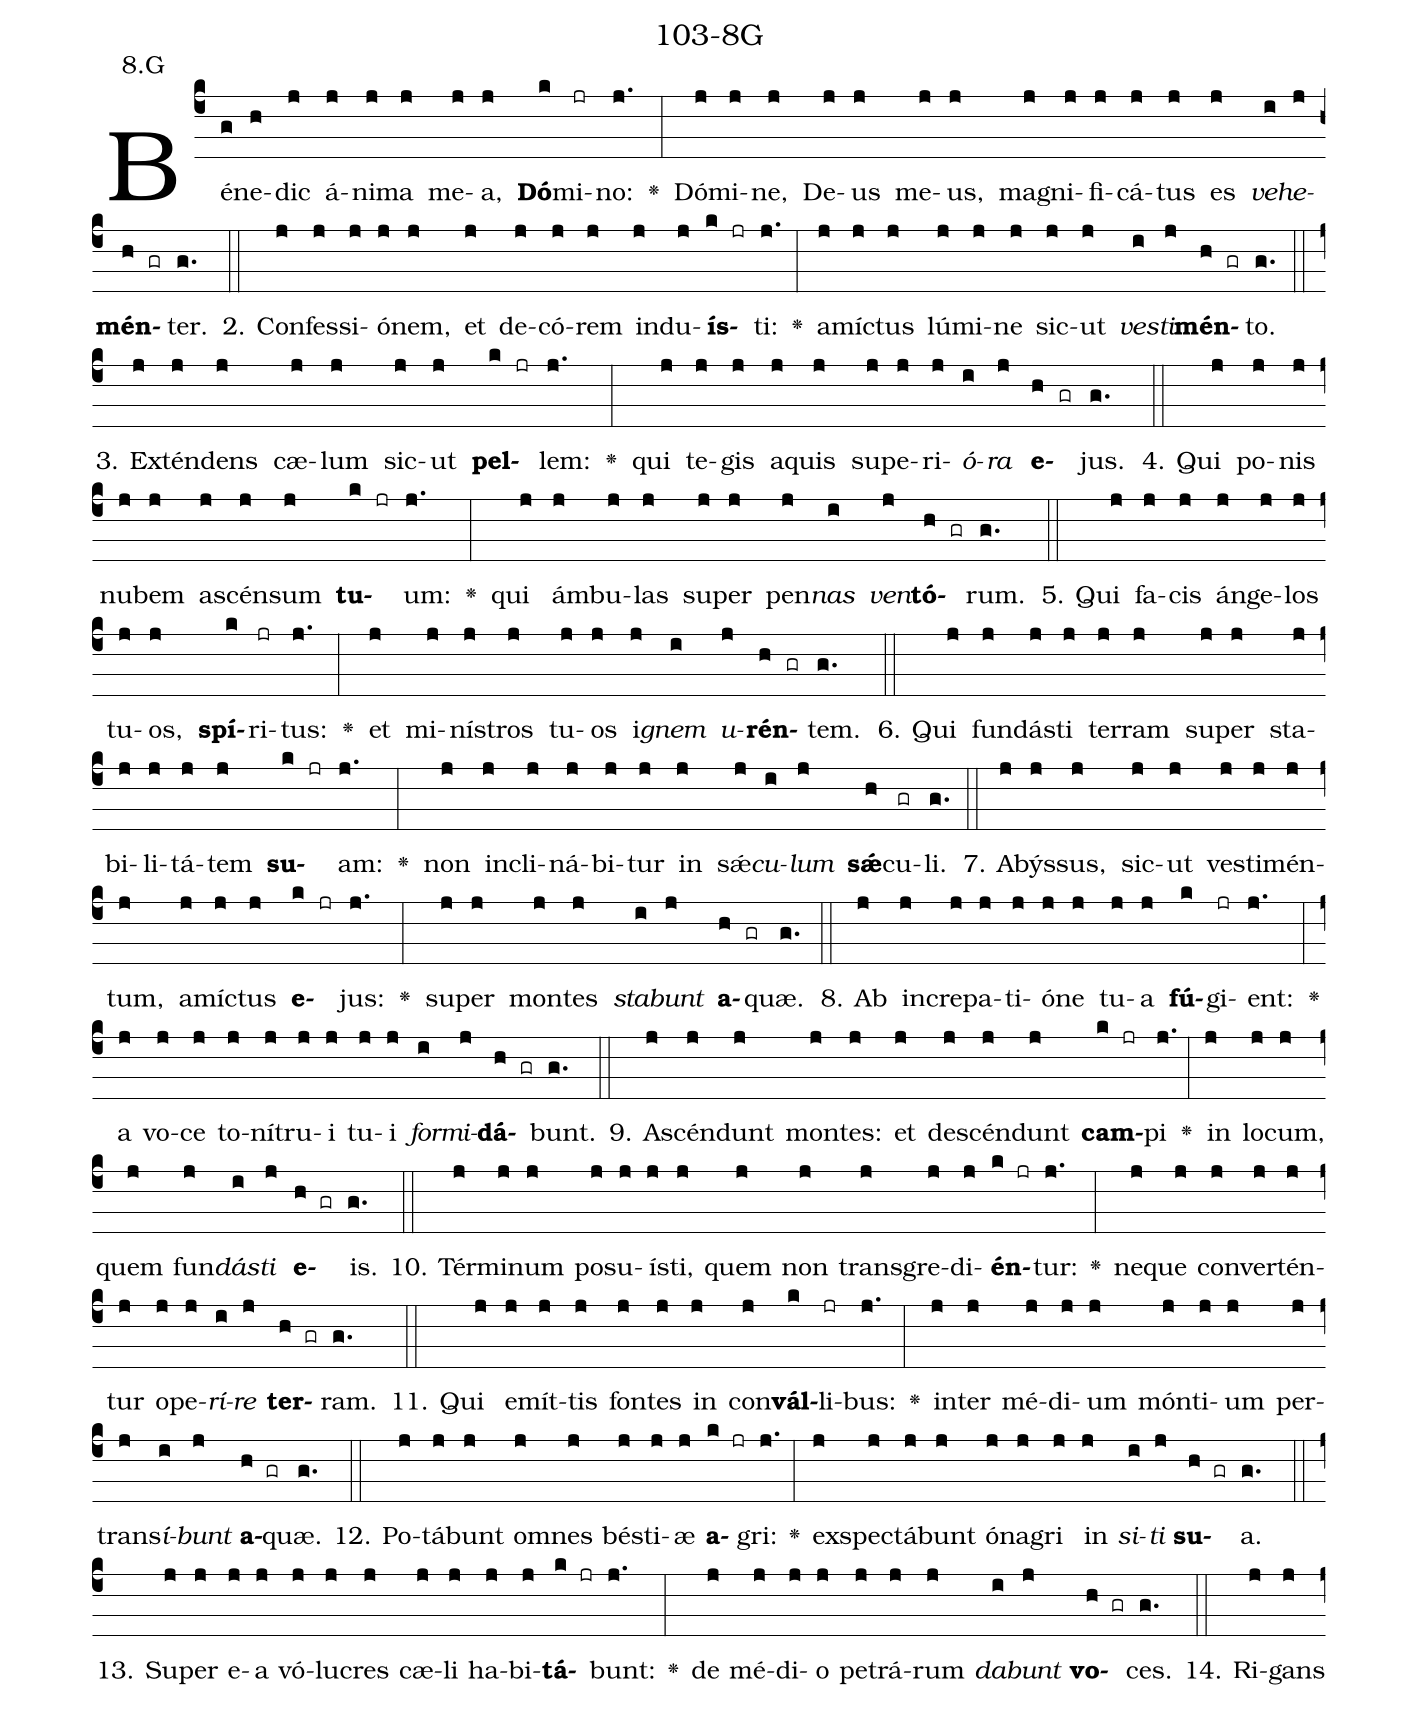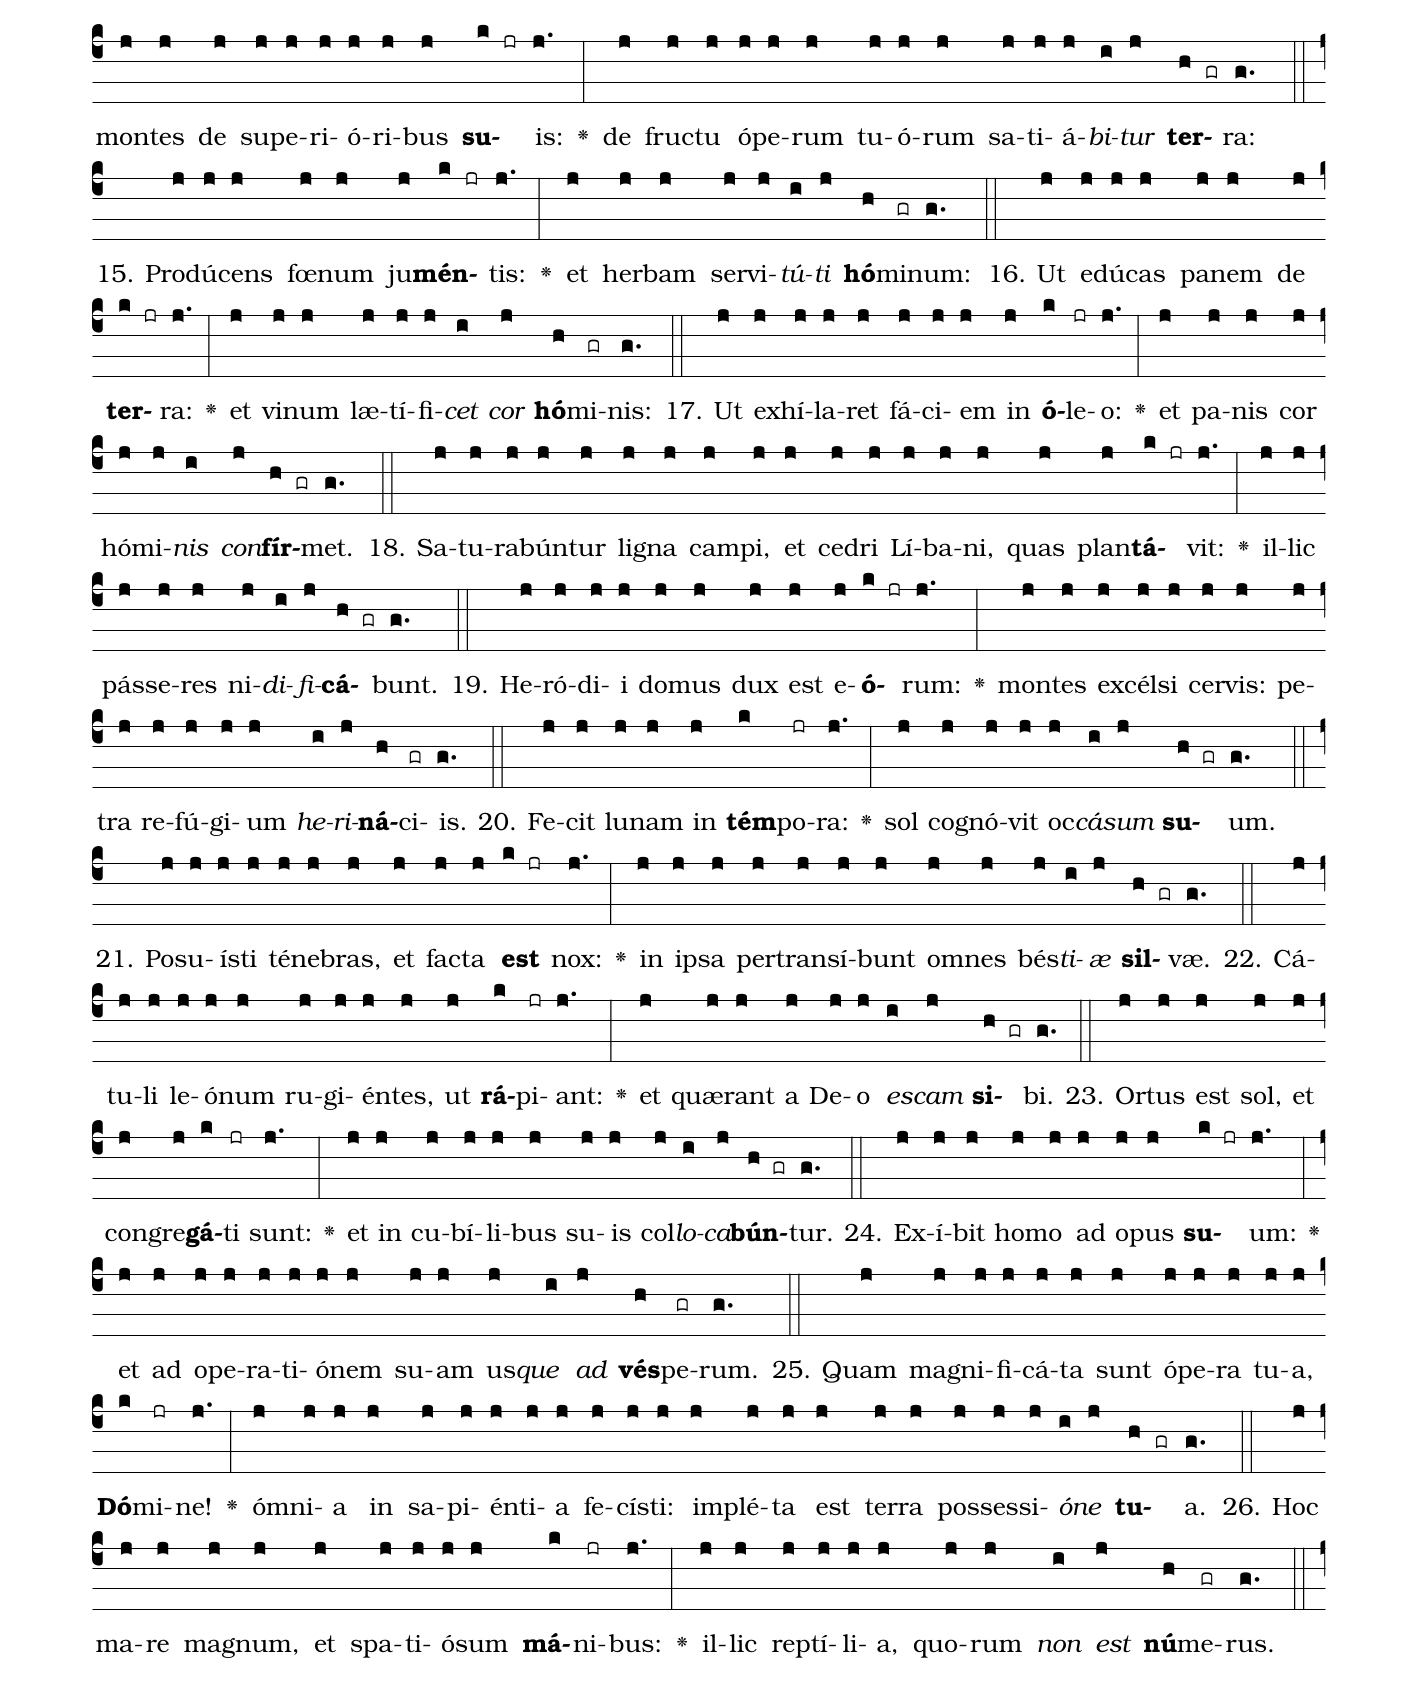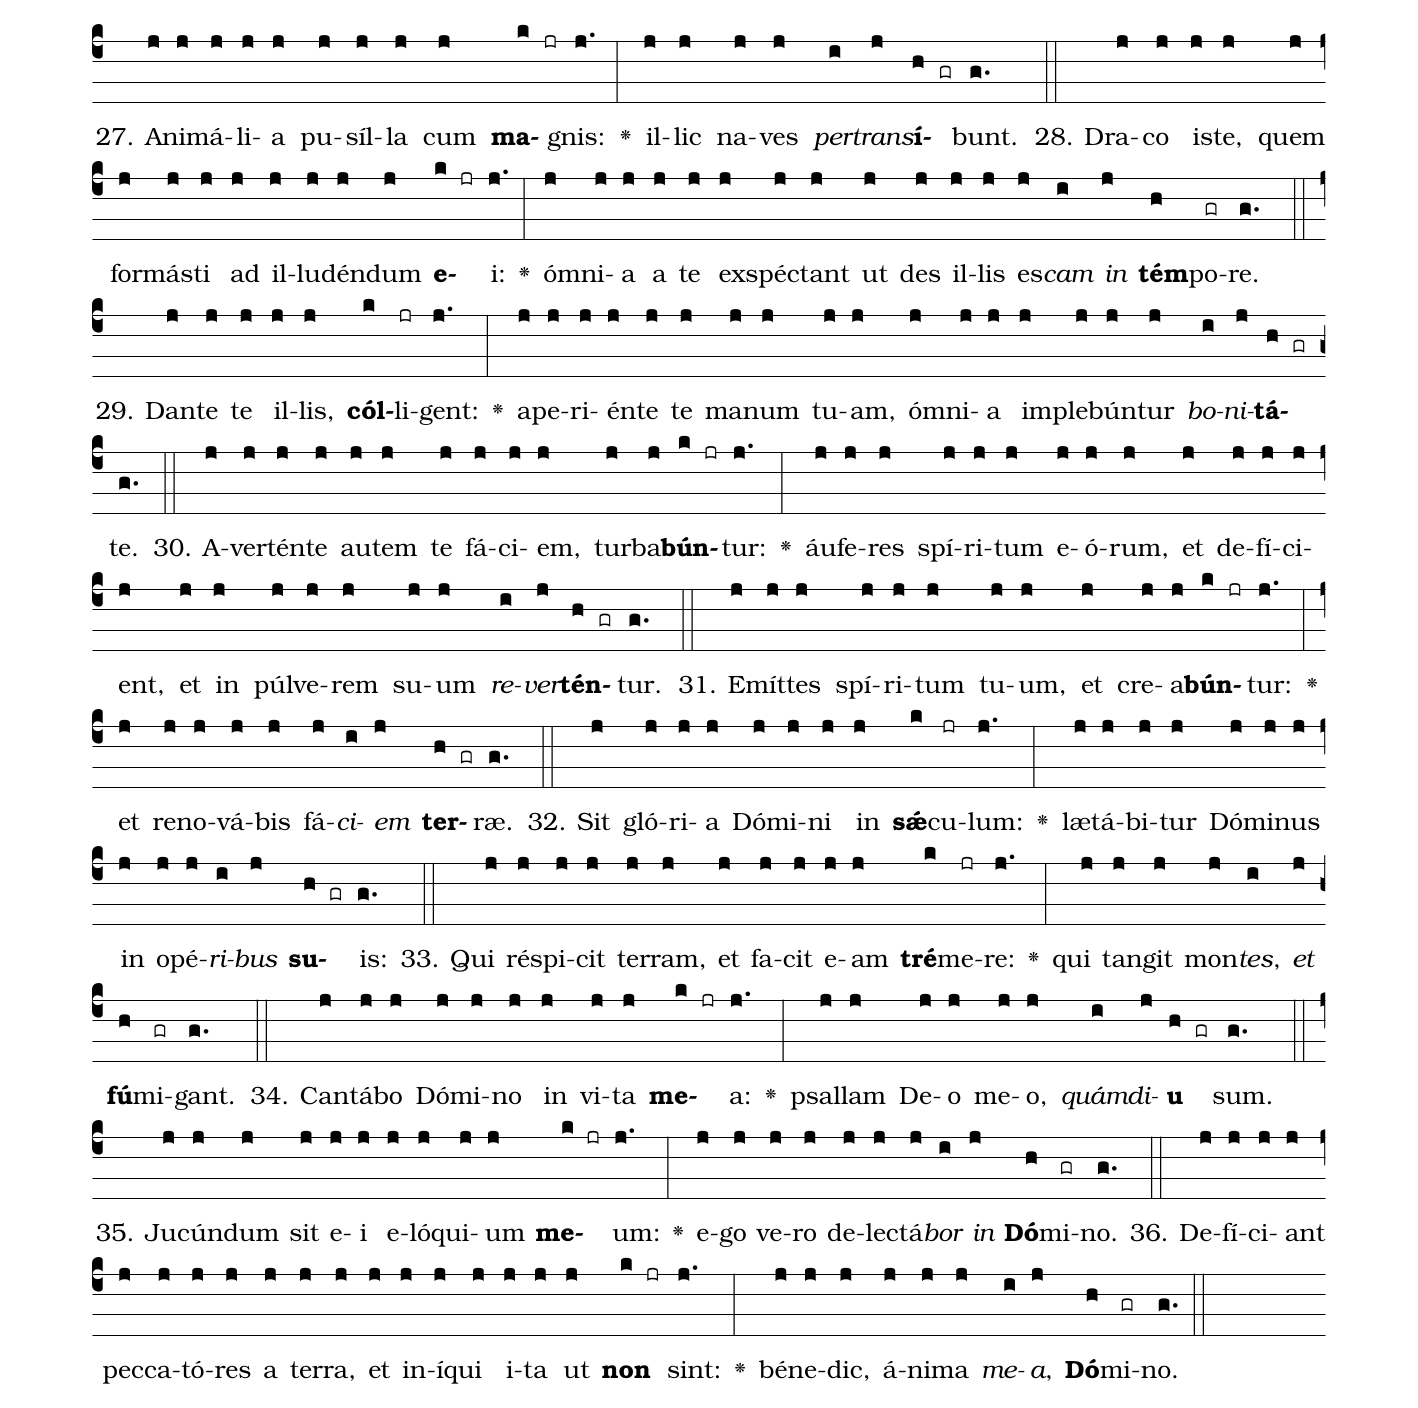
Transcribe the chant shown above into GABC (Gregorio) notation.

name: 103-8G;
annotation: 8.G;
%%
(c4)Bé(g)ne(h)dic(j) á(j)ni(j)ma(j) me(j)a,(j) <b>Dó</b>(k)mi(jr)no:(j.) <v>\greheightstar</v>(:) Dó(j)mi(j)ne,(j) De(j)us(j) me(j)us,(j) ma(j)gni(j)fi(j)cá(j)tus(j) es(j) <i>ve</i>(i)<i>he</i>(j)<b>mén</b>(h gr)ter.(g.) (::)
2. Con(j)fes(j)si(j)ó(j)nem,(j) et(j) de(j)có(j)rem(j) ind(j)u(j)<b>ís</b>(k jr)ti:(j.) <v>\greheightstar</v>(:) a(j)míc(j)tus(j) lú(j)mi(j)ne(j) sic(j)ut(j) <i>ves</i>(i)<i>ti</i>(j)<b>mén</b>(h gr)to.(g.) (::)
3. Ex(j)tén(j)dens(j) cæ(j)lum(j) sic(j)ut(j) <b>pel</b>(k jr)lem:(j.) <v>\greheightstar</v>(:) qui(j) te(j)gis(j) a(j)quis(j) su(j)pe(j)ri(j)<i>ó</i>(i)<i>ra</i>(j) <b>e</b>(h gr)jus.(g.) (::)
4. Qui(j) po(j)nis(j) nu(j)bem(j) a(j)scén(j)sum(j) <b>tu</b>(k jr)um:(j.) <v>\greheightstar</v>(:) qui(j) ám(j)bu(j)las(j) su(j)per(j) pen(j)<i>nas</i>(i) <i>ven</i>(j)<b>tó</b>(h gr)rum.(g.) (::)
5. Qui(j) fa(j)cis(j) án(j)ge(j)los(j) tu(j)os,(j) <b>spí</b>(k)ri(jr)tus:(j.) <v>\greheightstar</v>(:) et(j) mi(j)nís(j)tros(j) tu(j)os(j) i(j)<i>gnem</i>(i) <i>u</i>(j)<b>rén</b>(h gr)tem.(g.) (::)
6. Qui(j) fun(j)dás(j)ti(j) ter(j)ram(j) su(j)per(j) sta(j)bi(j)li(j)tá(j)tem(j) <b>su</b>(k jr)am:(j.) <v>\greheightstar</v>(:) non(j) in(j)cli(j)ná(j)bi(j)tur(j) in(j) sǽ(j)<i>cu</i>(i)<i>lum</i>(j) <b>sǽ</b>(h)cu(gr)li.(g.) (::)
7. A(j)býs(j)sus,(j) sic(j)ut(j) ves(j)ti(j)mén(j)tum,(j) a(j)míc(j)tus(j) <b>e</b>(k jr)jus:(j.) <v>\greheightstar</v>(:) su(j)per(j) mon(j)tes(j) <i>sta</i>(i)<i>bunt</i>(j) <b>a</b>(h gr)quæ.(g.) (::)
8. Ab(j) in(j)cre(j)pa(j)ti(j)ó(j)ne(j) tu(j)a(j) <b>fú</b>(k)gi(jr)ent:(j.) <v>\greheightstar</v>(:) a(j) vo(j)ce(j) to(j)ní(j)tru(j)i(j) tu(j)i(j) <i>for</i>(i)<i>mi</i>(j)<b>dá</b>(h gr)bunt.(g.) (::)
9. A(j)scén(j)dunt(j) mon(j)tes:(j) et(j) de(j)scén(j)dunt(j) <b>cam</b>(k jr)pi(j.) <v>\greheightstar</v>(:) in(j) lo(j)cum,(j) quem(j) fun(j)<i>dás</i>(i)<i>ti</i>(j) <b>e</b>(h gr)is.(g.) (::)
10. Tér(j)mi(j)num(j) po(j)su(j)ís(j)ti,(j) quem(j) non(j) trans(j)gre(j)di(j)<b>én</b>(k jr)tur:(j.) <v>\greheightstar</v>(:) ne(j)que(j) con(j)ver(j)tén(j)tur(j) o(j)pe(j)<i>rí</i>(i)<i>re</i>(j) <b>ter</b>(h gr)ram.(g.) (::)
11. Qui(j) e(j)mít(j)tis(j) fon(j)tes(j) in(j) con(j)<b>vál</b>(k)li(jr)bus:(j.) <v>\greheightstar</v>(:) in(j)ter(j) mé(j)di(j)um(j) món(j)ti(j)um(j) per(j)trans(j)<i>í</i>(i)<i>bunt</i>(j) <b>a</b>(h gr)quæ.(g.) (::)
12. Po(j)tá(j)bunt(j) om(j)nes(j) bés(j)ti(j)æ(j) <b>a</b>(k jr)gri:(j.) <v>\greheightstar</v>(:) ex(j)spec(j)tá(j)bunt(j) ó(j)na(j)gri(j) in(j) <i>si</i>(i)<i>ti</i>(j) <b>su</b>(h gr)a.(g.) (::)
13. Su(j)per(j) e(j)a(j) vó(j)lu(j)cres(j) cæ(j)li(j) ha(j)bi(j)<b>tá</b>(k jr)bunt:(j.) <v>\greheightstar</v>(:) de(j) mé(j)di(j)o(j) pe(j)trá(j)rum(j) <i>da</i>(i)<i>bunt</i>(j) <b>vo</b>(h gr)ces.(g.) (::)
14. Ri(j)gans(j) mon(j)tes(j) de(j) su(j)pe(j)ri(j)ó(j)ri(j)bus(j) <b>su</b>(k jr)is:(j.) <v>\greheightstar</v>(:) de(j) fruc(j)tu(j) ó(j)pe(j)rum(j) tu(j)ó(j)rum(j) sa(j)ti(j)á(j)<i>bi</i>(i)<i>tur</i>(j) <b>ter</b>(h gr)ra:(g.) (::)
15. Pro(j)dú(j)cens(j) fœ(j)num(j) ju(j)<b>mén</b>(k jr)tis:(j.) <v>\greheightstar</v>(:) et(j) her(j)bam(j) ser(j)vi(j)<i>tú</i>(i)<i>ti</i>(j) <b>hó</b>(h)mi(gr)num:(g.) (::)
16. Ut(j) e(j)dú(j)cas(j) pa(j)nem(j) de(j) <b>ter</b>(k jr)ra:(j.) <v>\greheightstar</v>(:) et(j) vi(j)num(j) læ(j)tí(j)fi(j)<i>cet</i>(i) <i>cor</i>(j) <b>hó</b>(h)mi(gr)nis:(g.) (::)
17. Ut(j) ex(j)hí(j)la(j)ret(j) fá(j)ci(j)em(j) in(j) <b>ó</b>(k)le(jr)o:(j.) <v>\greheightstar</v>(:) et(j) pa(j)nis(j) cor(j) hó(j)mi(j)<i>nis</i>(i) <i>con</i>(j)<b>fír</b>(h gr)met.(g.) (::)
18. Sa(j)tu(j)ra(j)bún(j)tur(j) li(j)gna(j) cam(j)pi,(j) et(j) ce(j)dri(j) Lí(j)ba(j)ni,(j) quas(j) plan(j)<b>tá</b>(k jr)vit:(j.) <v>\greheightstar</v>(:) il(j)lic(j) pás(j)se(j)res(j) ni(j)<i>di</i>(i)<i>fi</i>(j)<b>cá</b>(h gr)bunt.(g.) (::)
19. He(j)ró(j)di(j)i(j) do(j)mus(j) dux(j) est(j) e(j)<b>ó</b>(k jr)rum:(j.) <v>\greheightstar</v>(:) mon(j)tes(j) ex(j)cél(j)si(j) cer(j)vis:(j) pe(j)tra(j) re(j)fú(j)gi(j)um(j) <i>he</i>(i)<i>ri</i>(j)<b>ná</b>(h)ci(gr)is.(g.) (::)
20. Fe(j)cit(j) lu(j)nam(j) in(j) <b>tém</b>(k)po(jr)ra:(j.) <v>\greheightstar</v>(:) sol(j) co(j)gnó(j)vit(j) oc(j)<i>cá</i>(i)<i>sum</i>(j) <b>su</b>(h gr)um.(g.) (::)
21. Po(j)su(j)ís(j)ti(j) té(j)ne(j)bras,(j) et(j) fac(j)ta(j) <b>est</b>(k jr) nox:(j.) <v>\greheightstar</v>(:) in(j) ip(j)sa(j) per(j)trans(j)í(j)bunt(j) om(j)nes(j) bés(j)<i>ti</i>(i)<i>æ</i>(j) <b>sil</b>(h gr)væ.(g.) (::)
22. Cá(j)tu(j)li(j) le(j)ó(j)num(j) ru(j)gi(j)én(j)tes,(j) ut(j) <b>rá</b>(k)pi(jr)ant:(j.) <v>\greheightstar</v>(:) et(j) quæ(j)rant(j) a(j) De(j)o(j) <i>es</i>(i)<i>cam</i>(j) <b>si</b>(h gr)bi.(g.) (::)
23. Or(j)tus(j) est(j) sol,(j) et(j) con(j)gre(j)<b>gá</b>(k)ti(jr) sunt:(j.) <v>\greheightstar</v>(:) et(j) in(j) cu(j)bí(j)li(j)bus(j) su(j)is(j) col(j)<i>lo</i>(i)<i>ca</i>(j)<b>bún</b>(h gr)tur.(g.) (::)
24. Ex(j)í(j)bit(j) ho(j)mo(j) ad(j) o(j)pus(j) <b>su</b>(k jr)um:(j.) <v>\greheightstar</v>(:) et(j) ad(j) o(j)pe(j)ra(j)ti(j)ó(j)nem(j) su(j)am(j) us(j)<i>que</i>(i) <i>ad</i>(j) <b>vés</b>(h)pe(gr)rum.(g.) (::)
25. Quam(j) ma(j)gni(j)fi(j)cá(j)ta(j) sunt(j) ó(j)pe(j)ra(j) tu(j)a,(j) <b>Dó</b>(k)mi(jr)ne!(j.) <v>\greheightstar</v>(:) óm(j)ni(j)a(j) in(j) sa(j)pi(j)én(j)ti(j)a(j) fe(j)cís(j)ti:(j) im(j)plé(j)ta(j) est(j) ter(j)ra(j) pos(j)ses(j)si(j)<i>ó</i>(i)<i>ne</i>(j) <b>tu</b>(h gr)a.(g.) (::)
26. Hoc(j) ma(j)re(j) ma(j)gnum,(j) et(j) spa(j)ti(j)ó(j)sum(j) <b>má</b>(k)ni(jr)bus:(j.) <v>\greheightstar</v>(:) il(j)lic(j) rep(j)tí(j)li(j)a,(j) quo(j)rum(j) <i>non</i>(i) <i>est</i>(j) <b>nú</b>(h)me(gr)rus.(g.) (::)
27. A(j)ni(j)má(j)li(j)a(j) pu(j)síl(j)la(j) cum(j) <b>ma</b>(k jr)gnis:(j.) <v>\greheightstar</v>(:) il(j)lic(j) na(j)ves(j) <i>per</i>(i)<i>trans</i>(j)<b>í</b>(h gr)bunt.(g.) (::)
28. Dra(j)co(j) is(j)te,(j) quem(j) for(j)más(j)ti(j) ad(j) il(j)lu(j)dén(j)dum(j) <b>e</b>(k jr)i:(j.) <v>\greheightstar</v>(:) óm(j)ni(j)a(j) a(j) te(j) ex(j)spéc(j)tant(j) ut(j) des(j) il(j)lis(j) es(j)<i>cam</i>(i) <i>in</i>(j) <b>tém</b>(h)po(gr)re.(g.) (::)
29. Dan(j)te(j) te(j) il(j)lis,(j) <b>cól</b>(k)li(jr)gent:(j.) <v>\greheightstar</v>(:) a(j)pe(j)ri(j)én(j)te(j) te(j) ma(j)num(j) tu(j)am,(j) óm(j)ni(j)a(j) im(j)ple(j)bún(j)tur(j) <i>bo</i>(i)<i>ni</i>(j)<b>tá</b>(h gr)te.(g.) (::)
30. A(j)ver(j)tén(j)te(j) au(j)tem(j) te(j) fá(j)ci(j)em,(j) tur(j)ba(j)<b>bún</b>(k jr)tur:(j.) <v>\greheightstar</v>(:) áu(j)fe(j)res(j) spí(j)ri(j)tum(j) e(j)ó(j)rum,(j) et(j) de(j)fí(j)ci(j)ent,(j) et(j) in(j) púl(j)ve(j)rem(j) su(j)um(j) <i>re</i>(i)<i>ver</i>(j)<b>tén</b>(h gr)tur.(g.) (::)
31. E(j)mít(j)tes(j) spí(j)ri(j)tum(j) tu(j)um,(j) et(j) cre(j)a(j)<b>bún</b>(k jr)tur:(j.) <v>\greheightstar</v>(:) et(j) re(j)no(j)vá(j)bis(j) fá(j)<i>ci</i>(i)<i>em</i>(j) <b>ter</b>(h gr)ræ.(g.) (::)
32. Sit(j) gló(j)ri(j)a(j) Dó(j)mi(j)ni(j) in(j) <b>sǽ</b>(k)cu(jr)lum:(j.) <v>\greheightstar</v>(:) læ(j)tá(j)bi(j)tur(j) Dó(j)mi(j)nus(j) in(j) o(j)pé(j)<i>ri</i>(i)<i>bus</i>(j) <b>su</b>(h gr)is:(g.) (::)
33. Qui(j) ré(j)spi(j)cit(j) ter(j)ram,(j) et(j) fa(j)cit(j) e(j)am(j) <b>tré</b>(k)me(jr)re:(j.) <v>\greheightstar</v>(:) qui(j) tan(j)git(j) mon(j)<i>tes</i>,(i) <i>et</i>(j) <b>fú</b>(h)mi(gr)gant.(g.) (::)
34. Can(j)tá(j)bo(j) Dó(j)mi(j)no(j) in(j) vi(j)ta(j) <b>me</b>(k jr)a:(j.) <v>\greheightstar</v>(:) psal(j)lam(j) De(j)o(j) me(j)o,(j) <i>quám</i>(i)<i>di</i>(j)<b>u</b>(h gr) sum.(g.) (::)
35. Ju(j)cún(j)dum(j) sit(j) e(j)i(j) e(j)ló(j)qui(j)um(j) <b>me</b>(k jr)um:(j.) <v>\greheightstar</v>(:) e(j)go(j) ve(j)ro(j) de(j)lec(j)tá(j)<i>bor</i>(i) <i>in</i>(j) <b>Dó</b>(h)mi(gr)no.(g.) (::)
36. De(j)fí(j)ci(j)ant(j) pec(j)ca(j)tó(j)res(j) a(j) ter(j)ra,(j) et(j) in(j)í(j)qui(j) i(j)ta(j) ut(j) <b>non</b>(k jr) sint:(j.) <v>\greheightstar</v>(:) bé(j)ne(j)dic,(j) á(j)ni(j)ma(j) <i>me</i>(i)<i>a</i>,(j) <b>Dó</b>(h)mi(gr)no.(g.) (::)
